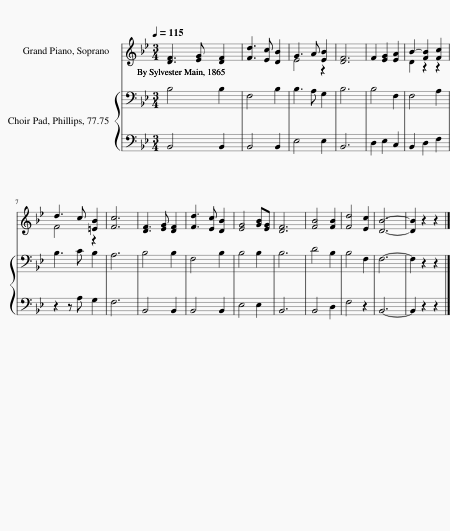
X:1
%%score ( 1 2 ) { 3 | 4 }
L:1/8
Q:1/4=115
M:3/4
I:linebreak $
K:Bb
V:1 treble
V:2 treble
V:3 bass
V:4 bass
V:1
 [DF]3 [EG] [DF]2 | [Fd]3 [Ec] [DB]2 | G3 A [EB]2 | [DF]6 | F2 [EG]2 [EA]2 | %5
 B2- [FB]2 [Fc]2 |$ d3 c [=EB]2 | [Fc]6 | [DF]3 [EG] [DF]2 | [Fd]3 [Ec] [DB]2 | %10
 [EG]4 [GB][EG] | [DF]6 | [FB]4 [FB]2 | [Fd]4 [Ec]2 | [DB]6- | %15
 [DB]2 z2 z2 |] %16
V:2
 x6 | x6 | E4 z2 | x6 | x6 | %5
 D2 z2 z2 |$ F4 z2 | x6 | x6 | x6 | %10
 x6 | x6 | x6 | x6 | x6 | %15
 x6 |] %16
V:3
 B,4 B,2 | F,4 B,2 | B,3 A, G,2 | B,6 | B,4 F,2 | %5
 F,4 A,2 |$ B,3 C B,2 | A,6 | B,4 B,2 | F,4 B,2 | %10
 B,4 B,2 | B,6 | D4 B,2 | B,4 F,2 | F,6- | %15
 F,2 z2 z2 |] %16
V:4
 B,,4 B,,2 | B,,4 B,,2 | E,4 E,2 | B,,6 | D,2 E,2 C,2 | %5
 B,,2 D,2 F,2 |$ z2 z A, G,2 | F,6 | B,,4 B,,2 | B,,4 B,,2 | %10
 E,4 E,2 | B,,6 | B,,4 D,2 | F,4 z2 | B,,6- | %15
 B,,2 z2 z2 |] %16
